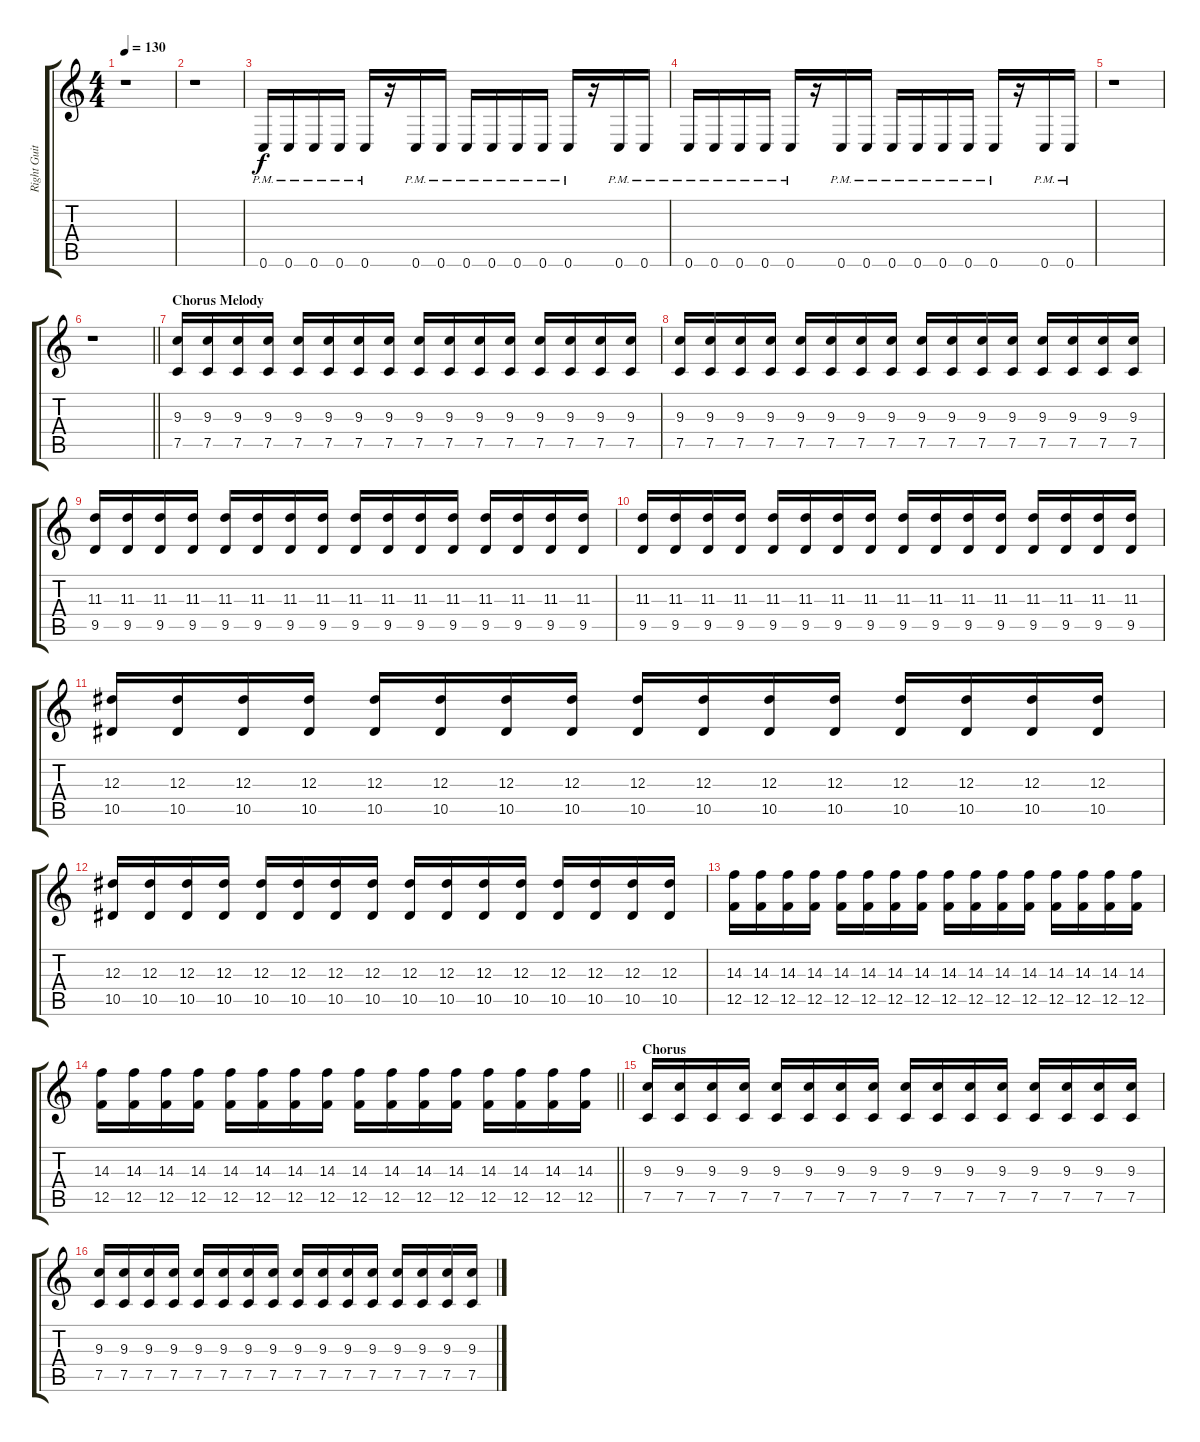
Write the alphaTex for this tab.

\track ("Right Guitar" "Right Guit") {instrument distortionguitar}
\staff {score tabs}
\tuning (C4 G3 Eb3 Bb2 F2 C2) {hide}
\ts (4 4)
\tempo 130
\clef g2
\ks c
r.1{dy f} |
r.1 |
0.6{pm}.16 0.6{pm}.16 0.6{pm}.16 0.6{pm}.16 0.6{pm}.16 r.16 0.6{pm}.16 0.6{pm}.16 0.6{pm}.16 0.6{pm}.16 0.6{pm}.16 0.6{pm}.16 0.6{pm}.16 r.16 0.6{pm}.16 0.6{pm}.16 |
0.6{pm}.16 0.6{pm}.16 0.6{pm}.16 0.6{pm}.16 0.6{pm}.16 r.16 0.6{pm}.16 0.6{pm}.16 0.6{pm}.16 0.6{pm}.16 0.6{pm}.16 0.6{pm}.16 0.6{pm}.16 r.16 0.6{pm}.16 0.6{pm}.16 |
r.1 |
\barLineRight lightlight
r.1 |
\section ("" "Chorus Melody")
(9.3 7.5).16 (9.3 7.5).16 (9.3 7.5).16 (9.3 7.5).16 (9.3 7.5).16 (9.3 7.5).16 (9.3 7.5).16 (9.3 7.5).16 (9.3 7.5).16 (9.3 7.5).16 (9.3 7.5).16 (9.3 7.5).16 (9.3 7.5).16 (9.3 7.5).16 (9.3 7.5).16 (9.3 7.5).16 |
(9.3 7.5).16 (9.3 7.5).16 (9.3 7.5).16 (9.3 7.5).16 (9.3 7.5).16 (9.3 7.5).16 (9.3 7.5).16 (9.3 7.5).16 (9.3 7.5).16 (9.3 7.5).16 (9.3 7.5).16 (9.3 7.5).16 (9.3 7.5).16 (9.3 7.5).16 (9.3 7.5).16 (9.3 7.5).16 |
(11.3 9.5).16 (11.3 9.5).16 (11.3 9.5).16 (11.3 9.5).16 (11.3 9.5).16 (11.3 9.5).16 (11.3 9.5).16 (11.3 9.5).16 (11.3 9.5).16 (11.3 9.5).16 (11.3 9.5).16 (11.3 9.5).16 (11.3 9.5).16 (11.3 9.5).16 (11.3 9.5).16 (11.3 9.5).16 |
(11.3 9.5).16 (11.3 9.5).16 (11.3 9.5).16 (11.3 9.5).16 (11.3 9.5).16 (11.3 9.5).16 (11.3 9.5).16 (11.3 9.5).16 (11.3 9.5).16 (11.3 9.5).16 (11.3 9.5).16 (11.3 9.5).16 (11.3 9.5).16 (11.3 9.5).16 (11.3 9.5).16 (11.3 9.5).16 |
(12.3 10.5).16 (12.3 10.5).16 (12.3 10.5).16 (12.3 10.5).16 (12.3 10.5).16 (12.3 10.5).16 (12.3 10.5).16 (12.3 10.5).16 (12.3 10.5).16 (12.3 10.5).16 (12.3 10.5).16 (12.3 10.5).16 (12.3 10.5).16 (12.3 10.5).16 (12.3 10.5).16 (12.3 10.5).16 |
(12.3 10.5).16 (12.3 10.5).16 (12.3 10.5).16 (12.3 10.5).16 (12.3 10.5).16 (12.3 10.5).16 (12.3 10.5).16 (12.3 10.5).16 (12.3 10.5).16 (12.3 10.5).16 (12.3 10.5).16 (12.3 10.5).16 (12.3 10.5).16 (12.3 10.5).16 (12.3 10.5).16 (12.3 10.5).16 |
(14.3 12.5).16 (14.3 12.5).16 (14.3 12.5).16 (14.3 12.5).16 (14.3 12.5).16 (14.3 12.5).16 (14.3 12.5).16 (14.3 12.5).16 (14.3 12.5).16 (14.3 12.5).16 (14.3 12.5).16 (14.3 12.5).16 (14.3 12.5).16 (14.3 12.5).16 (14.3 12.5).16 (14.3 12.5).16 |
\barLineRight lightlight
(14.3 12.5).16 (14.3 12.5).16 (14.3 12.5).16 (14.3 12.5).16 (14.3 12.5).16 (14.3 12.5).16 (14.3 12.5).16 (14.3 12.5).16 (14.3 12.5).16 (14.3 12.5).16 (14.3 12.5).16 (14.3 12.5).16 (14.3 12.5).16 (14.3 12.5).16 (14.3 12.5).16 (14.3 12.5).16 |
\section ("" "Chorus")
(9.3 7.5).16 (9.3 7.5).16 (9.3 7.5).16 (9.3 7.5).16 (9.3 7.5).16 (9.3 7.5).16 (9.3 7.5).16 (9.3 7.5).16 (9.3 7.5).16 (9.3 7.5).16 (9.3 7.5).16 (9.3 7.5).16 (9.3 7.5).16 (9.3 7.5).16 (9.3 7.5).16 (9.3 7.5).16 |
(9.3 7.5).16 (9.3 7.5).16 (9.3 7.5).16 (9.3 7.5).16 (9.3 7.5).16 (9.3 7.5).16 (9.3 7.5).16 (9.3 7.5).16 (9.3 7.5).16 (9.3 7.5).16 (9.3 7.5).16 (9.3 7.5).16 (9.3 7.5).16 (9.3 7.5).16 (9.3 7.5).16 (9.3 7.5).16
